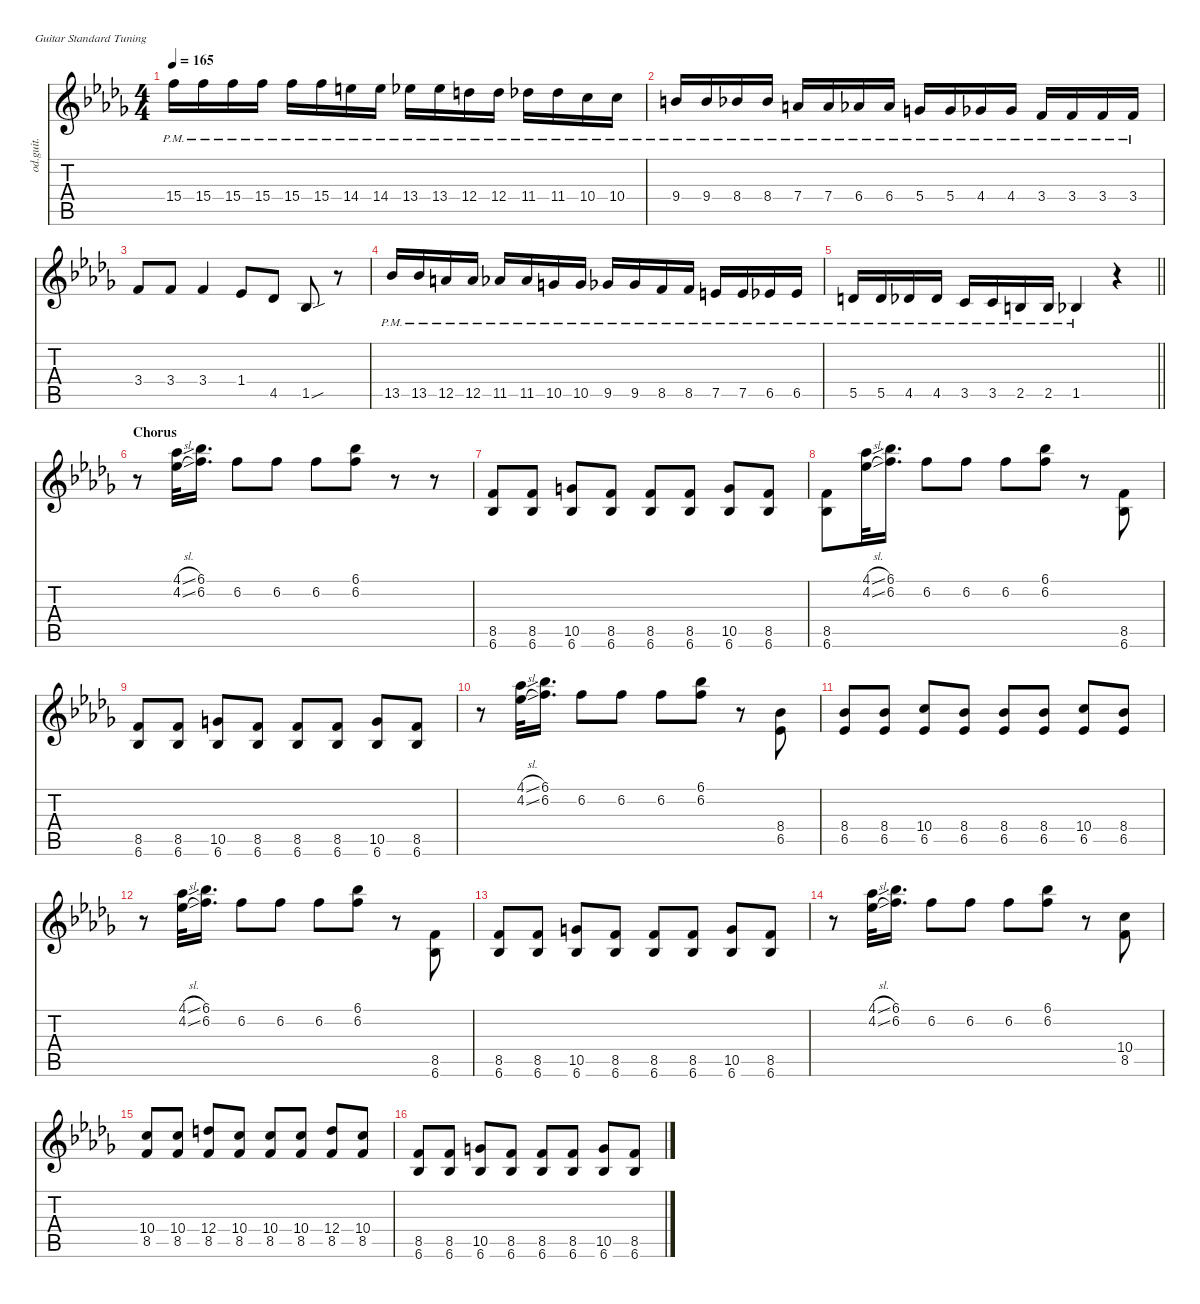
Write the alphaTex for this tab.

\defaultSystemsLayout 4
\hideDynamics
\bracketExtendMode nobrackets
\otherSystemsTrackNameOrientation horizontal
\track ("Marty McFly" "od.guit.") {mute instrument overdrivenguitar}
\staff {score tabs}
\tuning (E4 B3 G3 D3 A2 E2)
\ts (4 4)
\tempo 165
\clef g2
\ks bbminor
15.4{pm acc forcenatural}.16{dy f beam Down} 15.4{pm acc forcenatural}.16{beam Down} 15.4{pm acc forcenatural}.16{beam Down} 15.4{pm acc forcenatural}.16{beam Down} 15.4{pm acc forcenatural}.16{beam Down} 15.4{pm acc forcenatural}.16{beam Down} 14.4{pm acc forcenatural}.16{beam Down} 14.4{pm acc forcenatural}.16{beam Down} 13.4{pm acc b}.16{beam Down} 13.4{pm acc b}.16{beam Down} 12.4{pm acc forcenatural}.16{beam Down} 12.4{pm acc forcenatural}.16{beam Down} 11.4{pm acc b}.16{beam Down} 11.4{pm acc b}.16{beam Down} 10.4{pm acc forcenatural}.16{beam Down} 10.4{pm acc forcenatural}.16{beam Down} |
9.4{pm acc forcenatural}.16{beam Up} 9.4{pm acc forcenatural}.16{beam Up} 8.4{pm acc b}.16{beam Up} 8.4{pm acc b}.16{beam Up} 7.4{pm acc forcenatural}.16{beam Up} 7.4{pm acc forcenatural}.16{beam Up} 6.4{pm acc b}.16{beam Up} 6.4{pm acc b}.16{beam Up} 5.4{pm acc forcenatural}.16{beam Up} 5.4{pm acc forcenatural}.16{beam Up} 4.4{pm acc b}.16{beam Up} 4.4{pm acc b}.16{beam Up} 3.4{pm acc forcenatural}.16{beam Up} 3.4{pm acc forcenatural}.16{beam Up} 3.4{pm acc forcenatural}.16{beam Up} 3.4{pm acc forcenatural}.16{beam Up} |
3.4{acc forcenatural}.8{beam Up} 3.4{acc forcenatural}.8{beam Up} 3.4{acc forcenatural}.4{beam Up} 1.4{acc b}.8{beam Up} 4.5{acc b}.8{beam Up} 1.5{sou acc b}.8{beam Up} r.8{beam Up} |
13.5{pm acc b}.16{beam Up} 13.5{pm acc b}.16{beam Up} 12.5{pm acc forcenatural}.16{beam Up} 12.5{pm acc forcenatural}.16{beam Up} 11.5{pm acc b}.16{beam Up} 11.5{pm acc b}.16{beam Up} 10.5{pm acc forcenatural}.16{beam Up} 10.5{pm acc forcenatural}.16{beam Up} 9.5{pm acc b}.16{beam Up} 9.5{pm acc b}.16{beam Up} 8.5{pm acc forcenatural}.16{beam Up} 8.5{pm acc forcenatural}.16{beam Up} 7.5{pm acc forcenatural}.16{beam Up} 7.5{pm acc forcenatural}.16{beam Up} 6.5{pm acc b}.16{beam Up} 6.5{pm acc b}.16{beam Up} |
\barLineRight lightlight
5.5{pm acc forcenatural}.16{beam Up} 5.5{pm acc forcenatural}.16{beam Up} 4.5{pm acc b}.16{beam Up} 4.5{pm acc b}.16{beam Up} 3.5{pm acc forcenatural}.16{beam Up} 3.5{pm acc forcenatural}.16{beam Up} 2.5{pm acc forcenatural}.16{beam Up} 2.5{pm acc forcenatural}.16{beam Up} 1.5{pm acc b}.4{beam Up} r.4{beam Up} |
\section ("" "Chorus")
r.8{beam Down} (4.1{sl acc b} 4.2{sl acc b}).32{beam Down} (6.1{acc b} 6.2{acc forcenatural}).16{d beam Down} 6.2{acc forcenatural}.8{beam Down} 6.2{acc forcenatural}.8{beam Down} 6.2{acc forcenatural}.8{beam Down} (6.1{acc b} 6.2{acc forcenatural}).8{beam Down} r.8{beam Down} r.8{beam Down} |
(8.5{acc forcenatural} 6.6{acc b}).8{beam Up} (8.5{acc forcenatural} 6.6{acc b}).8{beam Up} (10.5{acc forcenatural} 6.6{acc b}).8{beam Up} (8.5{acc forcenatural} 6.6{acc b}).8{beam Up} (8.5{acc forcenatural} 6.6{acc b}).8{beam Up} (8.5{acc forcenatural} 6.6{acc b}).8{beam Up} (10.5{acc forcenatural} 6.6{acc b}).8{beam Up} (8.5{acc forcenatural} 6.6{acc b}).8{beam Up} |
(8.5{acc forcenatural} 6.6{acc b}).8{beam Down} (4.1{sl acc b} 4.2{sl acc b}).32{beam Down} (6.1{acc b} 6.2{acc forcenatural}).16{d beam Down} 6.2{acc forcenatural}.8{beam Down} 6.2{acc forcenatural}.8{beam Down} 6.2{acc forcenatural}.8{beam Down} (6.1{acc b} 6.2{acc forcenatural}).8{beam Down} r.8{beam Down} (8.5{acc forcenatural} 6.6{acc b}).8{beam Up} |
(8.5{acc forcenatural} 6.6{acc b}).8{beam Up} (8.5{acc forcenatural} 6.6{acc b}).8{beam Up} (10.5{acc forcenatural} 6.6{acc b}).8{beam Up} (8.5{acc forcenatural} 6.6{acc b}).8{beam Up} (8.5{acc forcenatural} 6.6{acc b}).8{beam Up} (8.5{acc forcenatural} 6.6{acc b}).8{beam Up} (10.5{acc forcenatural} 6.6{acc b}).8{beam Up} (8.5{acc forcenatural} 6.6{acc b}).8{beam Up} |
r.8{beam Down} (4.1{sl acc b} 4.2{sl acc b}).32{beam Down} (6.1{acc b} 6.2{acc forcenatural}).16{d beam Down} 6.2{acc forcenatural}.8{beam Down} 6.2{acc forcenatural}.8{beam Down} 6.2{acc forcenatural}.8{beam Down} (6.1{acc b} 6.2{acc forcenatural}).8{beam Down} r.8{beam Down} (8.4{acc b} 6.5{acc b}).8{beam Up} |
(8.4{acc b} 6.5{acc b}).8{beam Up} (8.4{acc b} 6.5{acc b}).8{beam Up} (10.4{acc forcenatural} 6.5{acc b}).8{beam Up} (8.4{acc b} 6.5{acc b}).8{beam Up} (8.4{acc b} 6.5{acc b}).8{beam Up} (8.4{acc b} 6.5{acc b}).8{beam Up} (10.4{acc forcenatural} 6.5{acc b}).8{beam Up} (8.4{acc b} 6.5{acc b}).8{beam Up} |
r.8{beam Down} (4.1{sl acc b} 4.2{sl acc b}).32{beam Down} (6.1{acc b} 6.2{acc forcenatural}).16{d beam Down} 6.2{acc forcenatural}.8{beam Down} 6.2{acc forcenatural}.8{beam Down} 6.2{acc forcenatural}.8{beam Down} (6.1{acc b} 6.2{acc forcenatural}).8{beam Down} r.8{beam Down} (8.5{acc forcenatural} 6.6{acc b}).8{beam Up} |
(8.5{acc forcenatural} 6.6{acc b}).8{beam Up} (8.5{acc forcenatural} 6.6{acc b}).8{beam Up} (10.5{acc forcenatural} 6.6{acc b}).8{beam Up} (8.5{acc forcenatural} 6.6{acc b}).8{beam Up} (8.5{acc forcenatural} 6.6{acc b}).8{beam Up} (8.5{acc forcenatural} 6.6{acc b}).8{beam Up} (10.5{acc forcenatural} 6.6{acc b}).8{beam Up} (8.5{acc forcenatural} 6.6{acc b}).8{beam Up} |
r.8{beam Down} (4.1{sl acc b} 4.2{sl acc b}).32{beam Down} (6.1{acc b} 6.2{acc forcenatural}).16{d beam Down} 6.2{acc forcenatural}.8{beam Down} 6.2{acc forcenatural}.8{beam Down} 6.2{acc forcenatural}.8{beam Down} (6.1{acc b} 6.2{acc forcenatural}).8{beam Down} r.8{beam Down} (10.4{acc forcenatural} 8.5{acc forcenatural}).8{beam Up} |
(10.4{acc forcenatural} 8.5{acc forcenatural}).8{beam Up} (10.4{acc forcenatural} 8.5{acc forcenatural}).8{beam Up} (12.4{acc forcenatural} 8.5{acc forcenatural}).8{beam Up} (10.4{acc forcenatural} 8.5{acc forcenatural}).8{beam Up} (10.4{acc forcenatural} 8.5{acc forcenatural}).8{beam Up} (10.4{acc forcenatural} 8.5{acc forcenatural}).8{beam Up} (12.4{acc forcenatural} 8.5{acc forcenatural}).8{beam Up} (10.4{acc forcenatural} 8.5{acc forcenatural}).8{beam Up} |
(8.5{acc forcenatural} 6.6{acc b}).8{beam Up} (8.5{acc forcenatural} 6.6{acc b}).8{beam Up} (10.5{acc forcenatural} 6.6{acc b}).8{beam Up} (8.5{acc forcenatural} 6.6{acc b}).8{beam Up} (8.5{acc forcenatural} 6.6{acc b}).8{beam Up} (8.5{acc forcenatural} 6.6{acc b}).8{beam Up} (10.5{acc forcenatural} 6.6{acc b}).8{beam Up} (8.5{acc forcenatural} 6.6{acc b}).8{beam Up}
